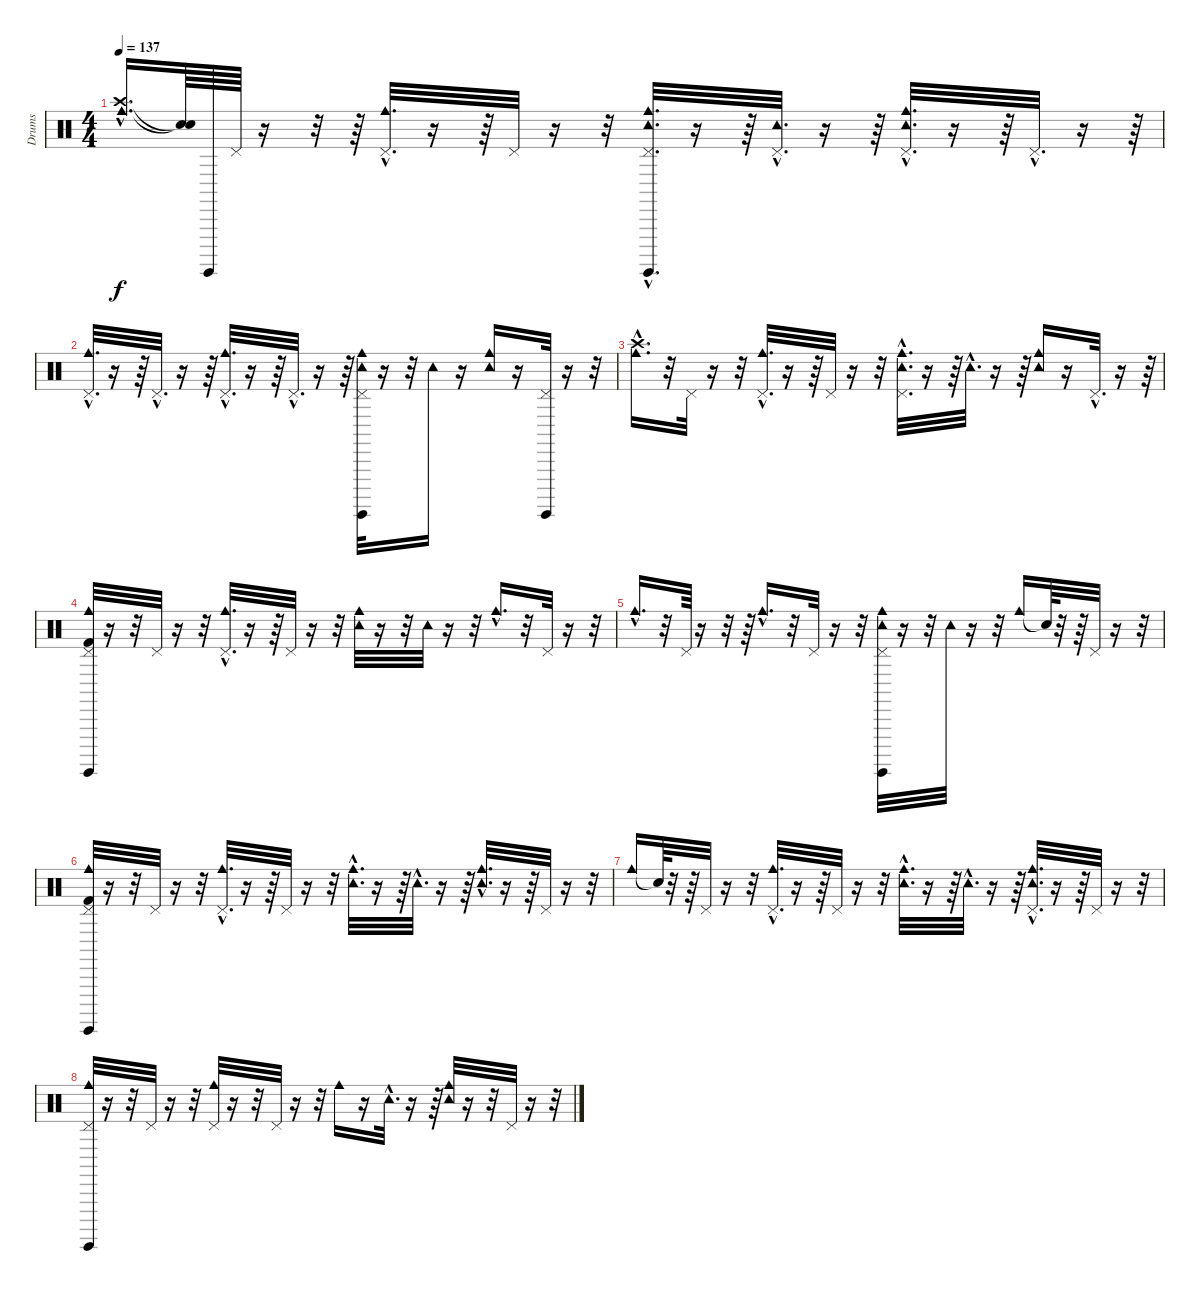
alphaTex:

\track ("Drums   " "Drums   ") {instrument percussion}
\staff {score}
\articulation defaults
\ts (4 4)
\tempo 137
\clef neutral
\ks c
("Crash high (hit)"{hac} "Cowbell medium (hit)"{hac}).16{d dy f} ("Snare (hit)"{t} "Snare (hit)"{t}).64 "Surdo (hit)".64 "Pedal Hi-Hat (hit)".64 r.16 r.32 r.64 ("Pedal Hi-Hat (hit)"{hac} "Cowbell medium (hit)"{hac}).32{d} r.16 r.64 "Pedal Hi-Hat (hit)".32 r.16 r.32 ("Pedal Hi-Hat (hit)"{hac} "Tambourine (hit)"{hac} "Cowbell medium (hit)"{hac} "Surdo (hit)"{hac}).32{d} r.16 r.64 ("Pedal Hi-Hat (hit)"{hac} "Tambourine (hit)"{hac}).32{d} r.16 r.64 ("Pedal Hi-Hat (hit)"{hac} "Tambourine (hit)"{hac} "Cowbell medium (hit)"{hac}).32{d} r.16 r.64 "Pedal Hi-Hat (hit)"{hac}.32{d} r.16 r.64 |
("Pedal Hi-Hat (hit)"{hac} "Cowbell medium (hit)"{hac}).32{d} r.16 r.64 "Pedal Hi-Hat (hit)"{hac}.32{d} r.16 r.64 ("Pedal Hi-Hat (hit)"{hac} "Cowbell medium (hit)"{hac}).32{d} r.16 r.64 "Pedal Hi-Hat (hit)"{hac}.32{d} r.16 r.64 ("Pedal Hi-Hat (hit)" "Tambourine (hit)" "Surdo (hit)" "Cowbell medium (hit)").32 r.16 r.32 "Tambourine (hit)".16 r.16 ("Tambourine (hit)" "Cowbell medium (hit)").16 r.16 ("Pedal Hi-Hat (hit)" "Surdo (hit)").32 r.16 r.32 |
("Crash high (hit)"{hac} "Cowbell medium (hit)"{hac}).16{d} r.32 "Pedal Hi-Hat (hit)".32 r.16 r.32 ("Pedal Hi-Hat (hit)"{hac} "Cowbell medium (hit)"{hac}).32{d} r.16 r.64 "Pedal Hi-Hat (hit)".32 r.16 r.32 ("Pedal Hi-Hat (hit)"{hac} "Tambourine (hit)"{hac} "Cowbell medium (hit)"{hac}).32{d} r.16 r.64 "Tambourine (hit)"{hac}.32{d} r.16 r.64 ("Tambourine (hit)" "Cowbell medium (hit)").16 r.16 "Pedal Hi-Hat (hit)"{hac}.32{d} r.16 r.64 |
("Kick (hit) 2" "Surdo (hit)" "Pedal Hi-Hat (hit)" "Cowbell medium (hit)").32 r.16 r.32 "Pedal Hi-Hat (hit)".32 r.16 r.32 ("Pedal Hi-Hat (hit)"{hac} "Cowbell medium (hit)"{hac}).32{d} r.16 r.64 "Pedal Hi-Hat (hit)".32 r.16 r.32 ("Tambourine (hit)" "Cowbell medium (hit)").32 r.16 r.32 "Tambourine (hit)".32 r.16 r.32 "Cowbell medium (hit)"{hac}.16{d} r.32 "Pedal Hi-Hat (hit)".32 r.16 r.32 |
"Cowbell medium (hit)"{hac}.16{d} r.32 "Pedal Hi-Hat (hit)".64 r.16 r.32 r.64 "Cowbell medium (hit)"{hac}.16{d} r.32 "Pedal Hi-Hat (hit)".32 r.16 r.32 ("Pedal Hi-Hat (hit)" "Surdo (hit)" "Tambourine (hit)" "Cowbell medium (hit)").32 r.16 r.32 "Tambourine (hit)".32 r.16 r.32 "Cowbell medium (hit)".16 "Snare (hit)"{t}.64 r.32 r.64 "Pedal Hi-Hat (hit)".32 r.16 r.32 |
("Kick (hit) 2" "Pedal Hi-Hat (hit)" "Surdo (hit)" "Cowbell medium (hit)").32 r.16 r.32 "Pedal Hi-Hat (hit)".32 r.16 r.32 ("Pedal Hi-Hat (hit)"{hac} "Cowbell medium (hit)"{hac}).32{d} r.16 r.64 "Pedal Hi-Hat (hit)".32 r.16 r.32 ("Tambourine (hit)"{hac} "Cowbell medium (hit)"{hac}).32{d} r.16 r.64 "Tambourine (hit)"{hac}.32{d} r.16 r.64 ("Tambourine (hit)"{hac} "Cowbell medium (hit)"{hac}).32{d} r.16 r.64 "Pedal Hi-Hat (hit)".32 r.16 r.32 |
"Cowbell medium (hit)".16 "Snare (hit)"{t}.64 r.32 r.64 "Pedal Hi-Hat (hit)".32 r.16 r.32 ("Pedal Hi-Hat (hit)"{hac} "Cowbell medium (hit)"{hac}).32{d} r.16 r.64 "Pedal Hi-Hat (hit)".32 r.16 r.32 ("Tambourine (hit)"{hac} "Cowbell medium (hit)"{hac}).32{d} r.16 r.64 "Tambourine (hit)"{hac}.32{d} r.16 r.64 ("Pedal Hi-Hat (hit)"{hac} "Tambourine (hit)"{hac} "Cowbell medium (hit)"{hac}).32{d} r.16 r.64 "Pedal Hi-Hat (hit)".32 r.16 r.32 |
("Pedal Hi-Hat (hit)" "Surdo (hit)" "Cowbell medium (hit)").32 r.16 r.32 "Pedal Hi-Hat (hit)".32 r.16 r.32 ("Pedal Hi-Hat (hit)" "Cowbell medium (hit)").32 r.16 r.32 "Pedal Hi-Hat (hit)".32 r.16 r.32 "Cowbell medium (hit)".16 r.16 "Tambourine (hit)"{hac}.32{d} r.16 r.64 ("Tambourine (hit)" "Cowbell medium (hit)").32 r.16 r.32 "Pedal Hi-Hat (hit)".32 r.16 r.32
